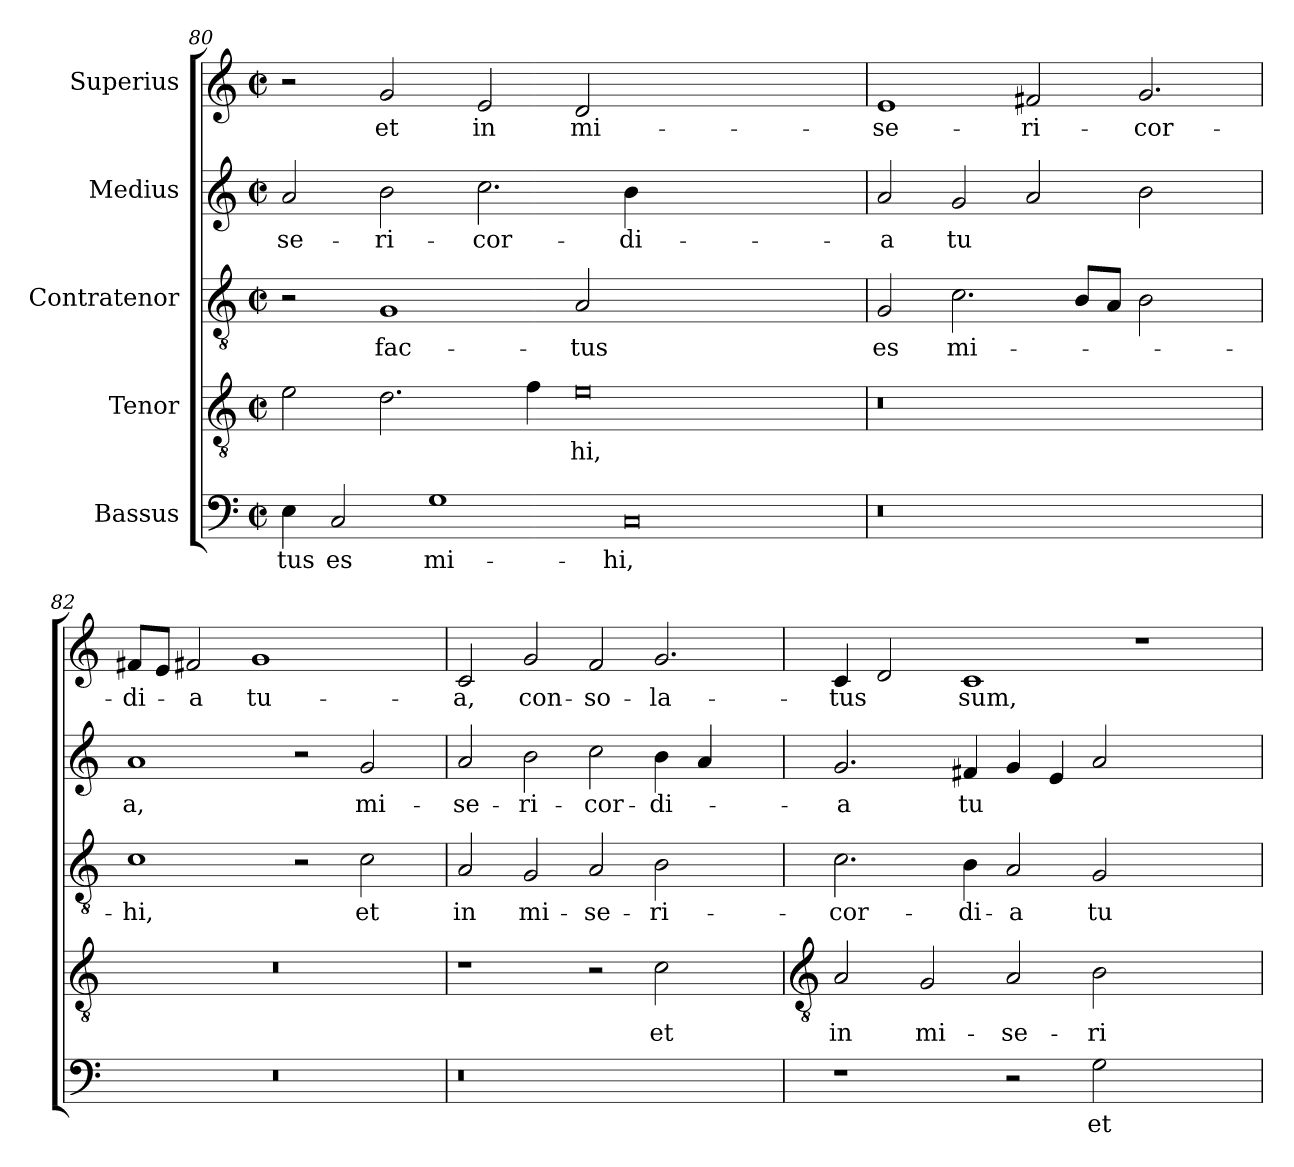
**kern	**text	**kern	**text	**kern	**text	**kern	**text	**kern	**text
*part5	*part5	*part4	*part4	*part3	*part3	*part2	*part2	*part1	*part1
*staff5	*staff5	*staff4	*staff4	*staff3	*staff3	*staff2	*staff2	*staff1	*staff1
*I"Bassus	*	*I"Tenor	*	*I"Contratenor	*	*I"Medius	*	*I"Superius	*
!!LO:LB:g=z
*clefF4	*	*clefGv2	*	*clefGv2	*	*clefG2	*	*clefG2	*
*k[]	*	*k[]	*	*k[]	*	*k[]	*	*k[]	*
*C:	*	*C:	*	*C:	*	*C:	*	*C:	*
*M4/2	*	*M4/2	*	*M4/2	*	*M4/2	*	*M4/2	*
*met(c|)	*	*met(c|)	*	*met(c|)	*	*met(c|)	*	*met(c|)	*
=80	=80	=80	=80	=80	=80	=80	=80	=80	=80
!	!LO:LY:b	!	!	!	!	!	!LO:LY:b	!	!
4E	-tus	2e	.	2r	.	2a	-se-	2r	.
!	!LO:LY:b	!	!	!	!	!	!	!	!
2C	es	.	.	.	.	.	.	.	.
!	!	!	!	!	!LO:LY:b	!	!LO:LY:b	!	!LO:LY:b
.	.	2.d	.	1G	fac-	2b	-ri-	2g	et
!	!LO:LY:b	!	!	!	!	!	!	!	!
1G	mi-	.	.	.	.	.	.	.	.
!	!	!	!	!	!	!	!LO:LY:b	!	!LO:LY:b
.	.	.	.	.	.	2.cc	-cor-	2e	in
.	.	4f	.	.	.	.	.	.	.
!	!	!	!LO:LY:b	!	!LO:LY:b	!	!	!	!LO:LY:b
.	.	0e	-hi,	2A	-tus	.	.	2d	mi-
!	!LO:LY:b	!	!	!	!	!	!LO:LY:b	!	!
0C	-hi,	.	.	.	.	4b	-di-	.	.
.	.	.	.	1..ryy	.	1..ryy	.	1..ryy	.
.	.	4ryy	.	.	.	.	.	.	.
=81	=81	=81	=81	=81	=81	=81	=81	=81	=81
!	!	!	!	!	!LO:LY:b	!	!LO:LY:b	!	!LO:LY:b
0r	.	0r	.	2G	es	2a	-a	1e	-se-
!	!	!	!	!	!LO:LY:b	!	!LO:LY:b	!	!
.	.	.	.	2.c	mi-	2g	tu	.	.
!	!	!	!	!	!	!	!	!	!LO:LY:b
.	.	.	.	.	.	2a	.	2f#X	-ri-
.	.	.	.	8BL	.	.	.	.	.
.	.	.	.	8AJ	.	.	.	.	.
!	!	!	!	!	!	!	!	!	!LO:LY:b
.	.	.	.	2B	.	2b	.	2.g	-cor-
4ryy	.	4ryy	.	4ryy	.	4ryy	.	.	.
=82A	=82A	=82A	=82A	=82A	=82A	=82A	=82A	=82A	=82A
!	!	!	!	!	!LO:LY:b	!	!LO:LY:b	!	!LO:LY:b
0r	.	0r	.	1c	-hi,	1a	a,	8f#XL	-di-
.	.	.	.	.	.	.	.	8eJ	.
!	!	!	!	!	!	!	!	!	!LO:LY:b
.	.	.	.	.	.	.	.	2f#X	-a
!	!	!	!	!	!	!	!	!	!LO:LY:b
.	.	.	.	.	.	.	.	1g	tu-
.	.	.	.	2r	.	2r	.	.	.
!	!	!	!	!	!LO:LY:b	!	!LO:LY:b	!	!
.	.	.	.	2c	et	2g	mi-	.	.
.	.	.	.	.	.	.	.	4ryy	.
!!LO:LB:g=z
=83	=83	=83	=83	=83	=83	=83	=83	=83	=83
!	!	!	!	!	!LO:LY:b	!	!LO:LY:b	!	!LO:LY:b
*	*	*	*	*	*	*^	*	*	*
0r	.	1r	.	2A	in	2a	0ryy	-se-	2c	-a,
!	!	!	!	!	!LO:LY:b	!	!	!LO:LY:b	!	!LO:LY:b
.	.	.	.	2G	mi-	2b	.	-ri-	2g	con-
!	!	!	!	!	!LO:LY:b	!	!	!LO:LY:b	!	!LO:LY:b
.	.	2r	.	2A	-se-	2cc	.	-cor-	2f	-so-
!	!	!	!LO:LY:b	!	!LO:LY:b	!	!	!LO:LY:b	!	!LO:LY:b
.	.	2c	et	2B	-ri-	4b	.	-di-	2.g	-la-
.	.	.	.	.	.	4a	.	.	.	.
4ryy	.	4ryy	.	4ryy	.	4ryy	4ryy	.	.	.
!!LO:LB:g=z
=84	=84	=84	=84	=84	=84	=84	=84	=84	=84	=84
*	*	*clefGv2	*	*	*	*	*	*	*	*
!	!	!	!LO:LY:b	!	!LO:LY:b	!	!	!LO:LY:b	!	!LO:LY:b
1r	.	2A	in	2.c	-cor-	2.g	0ryy	-a	4c	-tus
.	.	.	.	.	.	.	.	.	2d	.
!	!	!	!LO:LY:b	!	!	!	!	!	!	!
.	.	2G	mi-	.	.	.	.	.	.	.
!	!	!	!	!	!LO:LY:b	!	!	!LO:LY:b	!	!LO:LY:b
.	.	.	.	4B	-di-	4f#X	.	tu	1c	sum,
!	!	!	!LO:LY:b	!	!LO:LY:b	!	!	!	!	!
2r	.	2A	-se-	2A	-a	4g	.	.	.	.
.	.	.	.	.	.	4e	.	.	.	.
!	!LO:LY:b	!	!LO:LY:b	!	!LO:LY:b	!	!	!	!	!
2G	et	2B	-ri-	2G	tu	2a	.	.	.	.
.	.	.	.	.	.	.	.	.	1r	.
2.ryy	.	2.ryy	.	2.ryy	.	2.ryy	2.ryy	.	.	.
*	*	*	*	*	*	*v	*v	*	*	*
=	=	=	=	=	=	=	=	=	=
*-	*-	*-	*-	*-	*-	*-	*-	*-	*-
